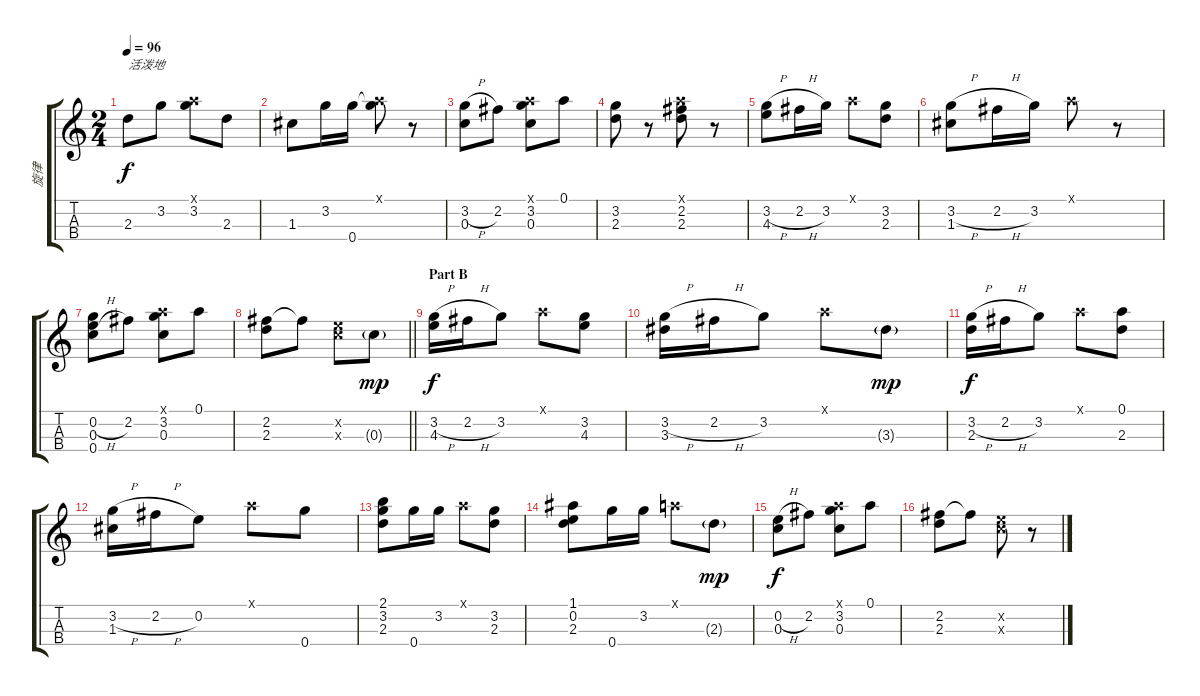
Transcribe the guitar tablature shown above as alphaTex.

\track ("旋律" "旋律") {instrument acousticguitarnylon}
\staff {score tabs}
\tuning (A4 E4 C4 G4) {hide}
\ts (2 4)
\tempo 96
\clef g2
\ks c
2.3.8{txt "活泼地" dy f} 3.2.8 (0.1{x} 3.2).8 2.3.8 |
1.3.8 3.2.16 0.4.16 (0.1{x} 0.4{t}).8 r.8 |
(3.2{h} 0.3).8 2.2.8 (0.1{x} 3.2 0.3).8 0.1.8 |
(3.2 2.3).8 r.8 (0.1{x} 2.2 2.3).8 r.8 |
(3.2{h} 4.3).8 2.2{h}.16 3.2.16 0.1{x}.8 (3.2 2.3).8 |
(3.2{h} 1.3).8 2.2{h}.16 3.2.16 0.1{x}.8 r.8 |
(0.2{h} 0.3 0.4).8 2.2.8 (0.1{x} 3.2 0.3).8 0.1.8 |
\barLineRight lightlight
(2.2 2.3).8 2.2{t}.8 (0.2{x} 0.3{x}).8 0.3{g}.8{dy mp} |
\section ("" "Part B")
(3.2{h} 4.3).16{dy f} 2.2{h}.16 3.2.8 0.1{x}.8 (3.2 4.3).8 |
(3.2{h} 3.3).16 2.2{h}.16 3.2.8 0.1{x}.8 3.3{g}.8{dy mp} |
(3.2{h} 2.3).16{dy f} 2.2{h}.16 3.2.8 0.1{x}.8 (0.1 2.3).8 |
(3.2{h} 1.3).16 2.2{h}.16 0.2.8 0.1{x}.8 0.4.8 |
(2.1 3.2 2.3).8 0.4.16 3.2.16 0.1{x}.8 (3.2 2.3).8 |
(1.1 0.2 2.3).8 0.4.16 3.2.16 0.1{x}.8 2.3{g}.8{dy mp} |
(0.2{h} 0.3).8{dy f} 2.2.8 (0.1{x} 3.2 0.3).8 0.1.8 |
(2.2 2.3).8 2.2{t}.8 (0.2{x} 0.3{x}).8 r.8
